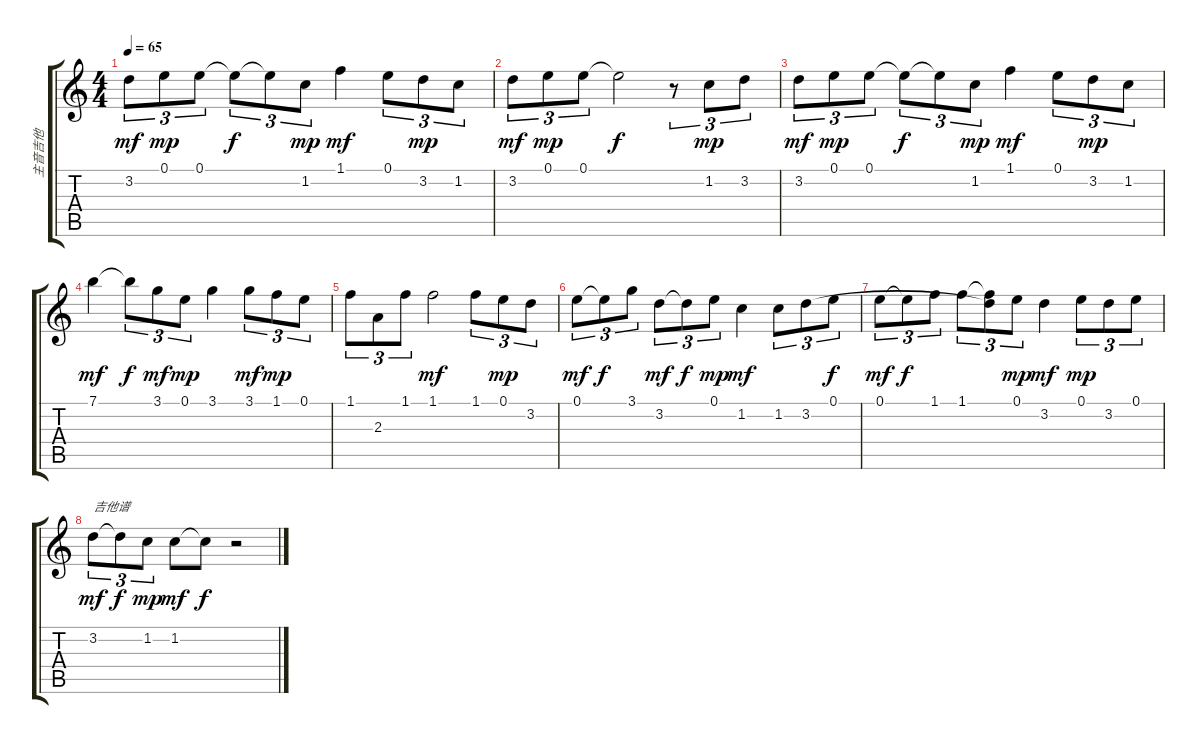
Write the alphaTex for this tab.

\track ("主音吉他" "主音吉他") {instrument acousticguitarnylon}
\staff {score tabs}
\tuning (E4 B3 G3 D3 A2 E2) {hide}
\ts (4 4)
\tempo 65
\clef g2
\ks c
3.2.8{tu (3 2) dy mf} 0.1.8{tu (3 2) dy mp} 0.1.8{tu (3 2)} 0.1{t}.8{tu (3 2) dy f} 0.1{t}.8{tu (3 2)} 1.2.8{tu (3 2) dy mp} 1.1.4{dy mf} 0.1.8{tu (3 2)} 3.2.8{tu (3 2) dy mp} 1.2.8{tu (3 2)} |
3.2.8{tu (3 2) dy mf} 0.1.8{tu (3 2) dy mp} 0.1.8{tu (3 2)} 0.1{t}.2{dy f} r.8{tu (3 2)} 1.2.8{tu (3 2) dy mp} 3.2.8{tu (3 2)} |
3.2.8{tu (3 2) dy mf} 0.1.8{tu (3 2) dy mp} 0.1.8{tu (3 2)} 0.1{t}.8{tu (3 2) dy f} 0.1{t}.8{tu (3 2)} 1.2.8{tu (3 2) dy mp} 1.1.4{dy mf} 0.1.8{tu (3 2)} 3.2.8{tu (3 2) dy mp} 1.2.8{tu (3 2)} |
7.1.4{dy mf} 7.1{t}.8{tu (3 2) dy f} 3.1.8{tu (3 2) dy mf} 0.1.8{tu (3 2) dy mp} 3.1.4 3.1.8{tu (3 2) dy mf} 1.1.8{tu (3 2) dy mp} 0.1.8{tu (3 2)} |
1.1.8{tu (3 2)} 2.3.8{tu (3 2)} 1.1.8{tu (3 2)} 1.1.2{dy mf} 1.1.8{tu (3 2)} 0.1.8{tu (3 2) dy mp} 3.2.8{tu (3 2)} |
0.1.8{tu (3 2) dy mf} 0.1{t}.8{tu (3 2) dy f} 3.1.8{tu (3 2)} 3.2.8{tu (3 2) dy mf} 3.2{t}.8{tu (3 2) dy f} 0.1.8{tu (3 2) dy mp} 1.2.4{dy mf} 1.2.8{tu (3 2)} 3.2.8{tu (3 2)} 0.1.8{tu (3 2) dy f} |
0.1.8{tu (3 2) dy mf} 0.1{t}.8{tu (3 2) dy f} 1.1.8{tu (3 2)} 1.1.8{tu (3 2)} (1.1{t} 3.2{t}).8{tu (3 2)} 0.1.8{tu (3 2) dy mp} 3.2.4{dy mf} 0.1.8{tu (3 2) dy mp} 3.2.8{tu (3 2)} 0.1.8{tu (3 2)} |
3.2.8{tu (3 2) txt "吉他谱" dy mf} 3.2{t}.8{tu (3 2) dy f} 1.2.8{tu (3 2) dy mp} 1.2.8{dy mf} 1.2{t}.8{dy f} r.2
